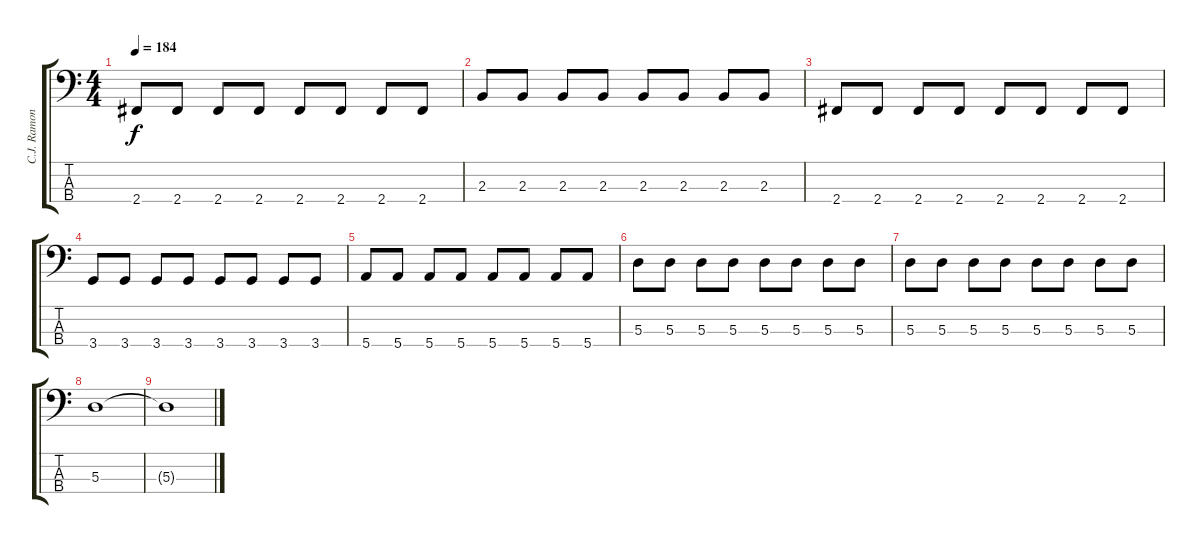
\track ("C.J. Ramone" "C.J. Ramon") {instrument electricbasspick}
\staff {score tabs}
\tuning (G2 D2 A1 E1) {hide}
\ts (4 4)
\tempo 184
\clef f4
\ks c
2.4.8{dy f} 2.4.8 2.4.8 2.4.8 2.4.8 2.4.8 2.4.8 2.4.8 |
2.3.8 2.3.8 2.3.8 2.3.8 2.3.8 2.3.8 2.3.8 2.3.8 |
2.4.8 2.4.8 2.4.8 2.4.8 2.4.8 2.4.8 2.4.8 2.4.8 |
3.4.8 3.4.8 3.4.8 3.4.8 3.4.8 3.4.8 3.4.8 3.4.8 |
5.4.8 5.4.8 5.4.8 5.4.8 5.4.8 5.4.8 5.4.8 5.4.8 |
5.3.8 5.3.8 5.3.8 5.3.8 5.3.8 5.3.8 5.3.8 5.3.8 |
5.3.8 5.3.8 5.3.8 5.3.8 5.3.8 5.3.8 5.3.8 5.3.8 |
5.3.1 |
5.3{t}.1
